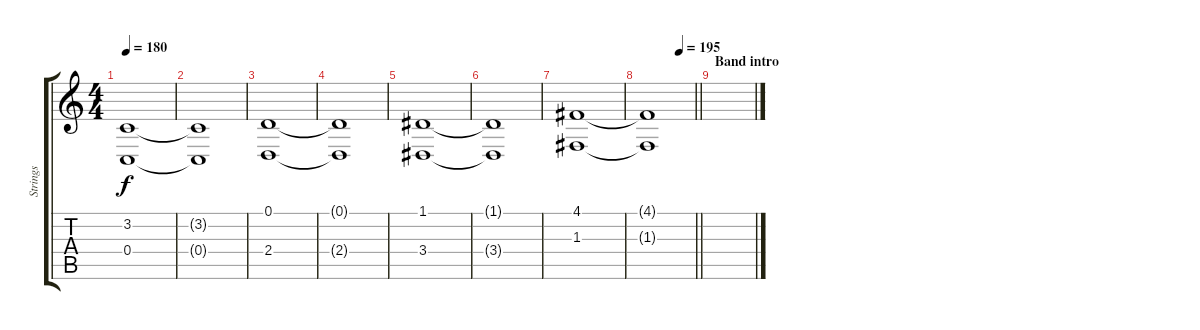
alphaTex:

\track ("Strings" "Strings") {instrument stringensemble1}
\staff {score tabs}
\tuning (D4 A3 F3 C3 G2 D2) {hide}
\ts (4 4)
\tempo 180
\clef g2
\ks c
(3.2 0.4).1{dy f} |
(3.2{t} 0.4{t}).1 |
(0.1 2.4).1 |
(0.1{t} 2.4{t}).1 |
(1.1 3.4).1 |
(1.1{t} 3.4{t}).1 |
(4.1 1.3).1 |
\tempo (195 0.6875)
\barLineRight lightlight
(4.1{t} 1.3{t}).1 |
\section ("" "Band intro")
